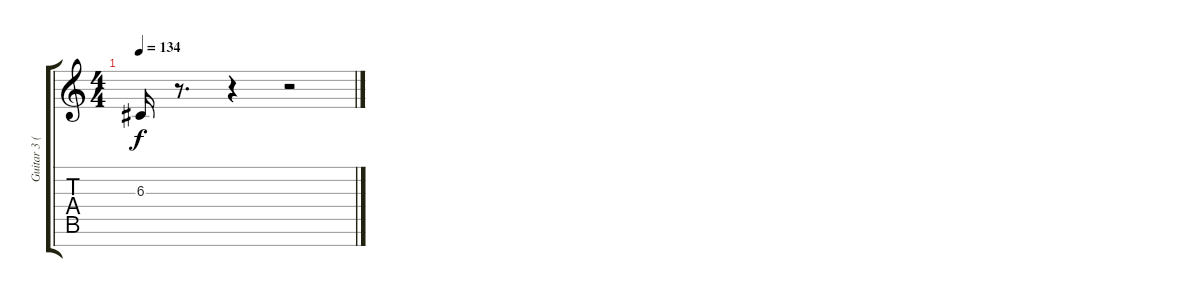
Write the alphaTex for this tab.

\track ("Guitar 3 (Dbl)" "Guitar 3 (") {instrument lead2sawtooth}
\staff {score tabs}
\tuning (E4 B3 G3 D3 A2 E2 B1) {hide}
\ts (4 4)
\tempo 134
\clef g2
\ks c
6.3{t}.16{dy f} r.8{d} r.4 r.2
